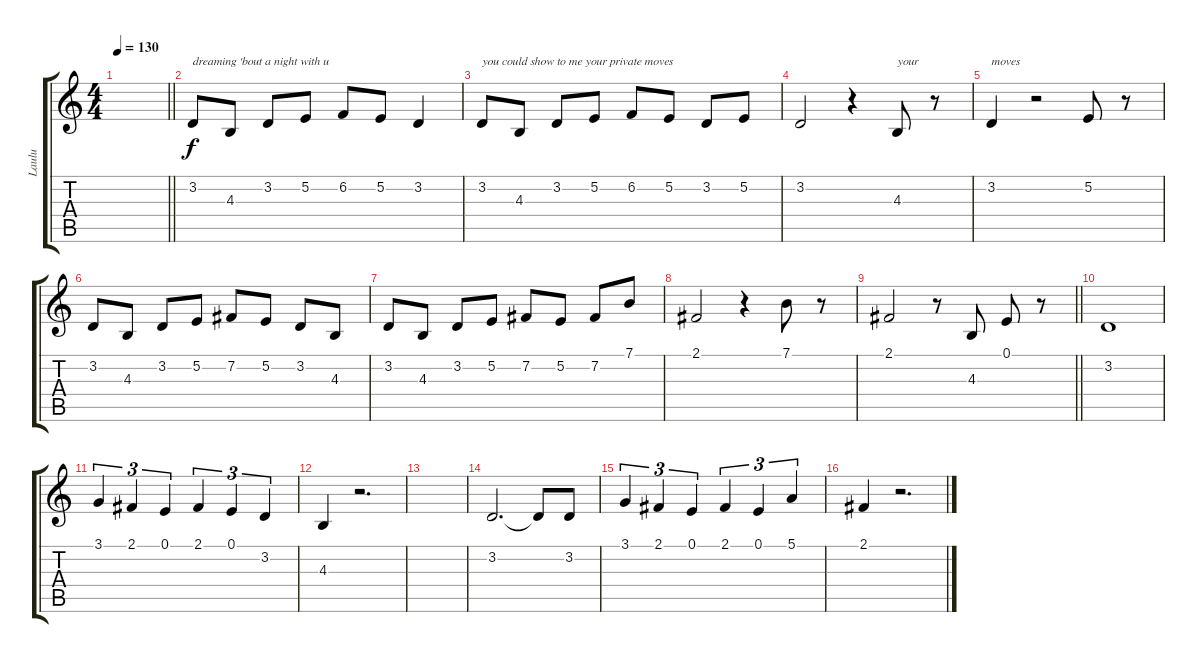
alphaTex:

\track ("Laulu" "Laulu") {instrument lead6voice}
\staff {score tabs}
\tuning (E4 B3 G3 D3 A2 E2) {hide}
\ts (4 4)
\tempo 130
\clef g2
\barLineRight lightlight
\ks c
|
3.2.8{txt "dreaming 'bout a night with u"} 4.3.8 3.2.8 5.2.8 6.2.8 5.2.8 3.2.4 |
3.2.8{txt "you could show to me your private moves"} 4.3.8 3.2.8 5.2.8 6.2.8 5.2.8 3.2.8 5.2.8 |
3.2.2 r.4 4.3.8{txt "your"} r.8 |
3.2.4{txt "moves"} r.2 5.2.8 r.8 |
3.2.8 4.3.8 3.2.8 5.2.8 7.2.8 5.2.8 3.2.8 4.3.8 |
3.2.8 4.3.8 3.2.8 5.2.8 7.2.8 5.2.8 7.2.8 7.1.8 |
2.1.2 r.4 7.1.8 r.8 |
\barLineRight lightlight
2.1.2 r.8 4.3.8 0.1.8 r.8 |
3.2.1 |
3.1.4{tu (3 2)} 2.1.4{tu (3 2)} 0.1.4{tu (3 2)} 2.1.4{tu (3 2)} 0.1.4{tu (3 2)} 3.2.4{tu (3 2)} |
4.3.4 r.2{d} |
|
3.2.2{d} 3.2{t}.8 3.2.8 |
3.1.4{tu (3 2)} 2.1.4{tu (3 2)} 0.1.4{tu (3 2)} 2.1.4{tu (3 2)} 0.1.4{tu (3 2)} 5.1.4{tu (3 2)} |
2.1.4 r.2{d}
